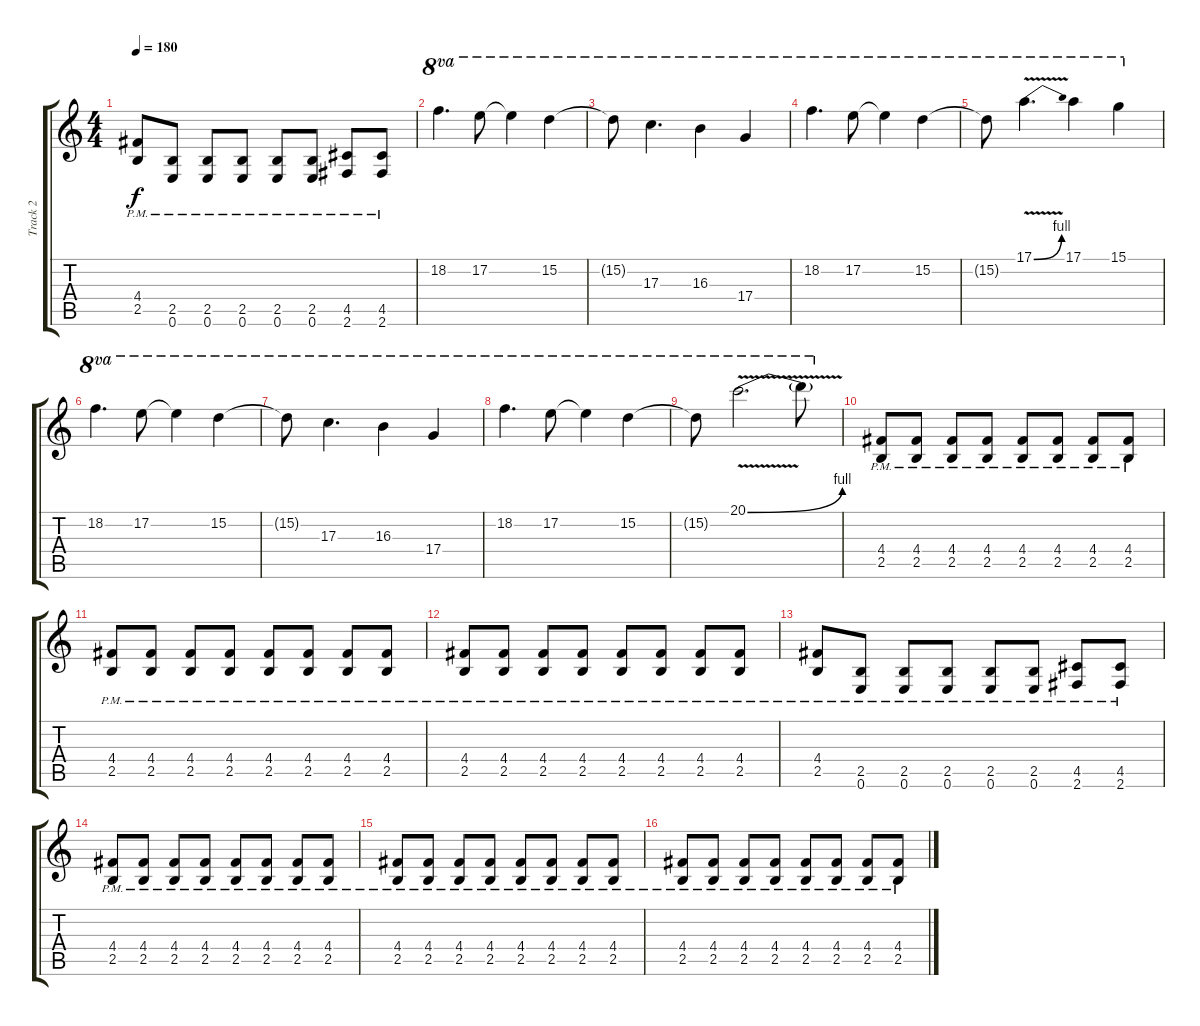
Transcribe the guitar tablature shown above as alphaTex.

\track ("Track 2" "Track 2") {instrument overdrivenguitar}
\staff {score tabs}
\tuning (E4 B3 G3 D3 A2 E2) {hide}
\ts (4 4)
\tempo 180
\clef g2
\ks c
(4.4{pm} 2.5{pm}).8{dy f} (2.5{pm} 0.6{pm}).8 (2.5{pm} 0.6{pm}).8 (2.5{pm} 0.6{pm}).8 (2.5{pm} 0.6{pm}).8 (2.5{pm} 0.6{pm}).8 (4.5{pm} 2.6{pm}).8 (4.5{pm} 2.6{pm}).8 |
18.2.4{d ot 8va} 17.2.8{ot 8va} 17.2{t}.4{ot 8va} 15.2.4{ot 8va} |
15.2{t}.8{ot 8va} 17.3.4{d ot 8va} 16.3.4{ot 8va} 17.4.4{ot 8va} |
18.2.4{d ot 8va} 17.2.8{ot 8va} 17.2{t}.4{ot 8va} 15.2.4{ot 8va} |
15.2{t}.8{ot 8va} 17.1{be (bend 0 0 60 4) v}.4{d ot 8va} 17.1.4{ot 8va} 15.1.4{ot 8va} |
18.2.4{d ot 8va} 17.2.8{ot 8va} 17.2{t}.4{ot 8va} 15.2.4{ot 8va} |
15.2{t}.8{ot 8va} 17.3.4{d ot 8va} 16.3.4{ot 8va} 17.4.4{ot 8va} |
18.2.4{d ot 8va} 17.2.8{ot 8va} 17.2{t}.4{ot 8va} 15.2.4{ot 8va} |
15.2{t}.8{ot 8va} 20.1{be (bend 0 0 60 4) v}.2{d ot 8va} 20.1{t}.8{ot 8va} |
(4.4{pm} 2.5{pm}).8 (4.4 2.5{pm}).8 (4.4 2.5{pm}).8 (4.4 2.5{pm}).8 (4.4 2.5{pm}).8 (4.4 2.5{pm}).8 (4.4 2.5{pm}).8 (4.4 2.5{pm}).8 |
(4.4{pm} 2.5{pm}).8 (4.4 2.5{pm}).8 (4.4 2.5{pm}).8 (4.4 2.5{pm}).8 (4.4 2.5{pm}).8 (4.4 2.5{pm}).8 (4.4 2.5{pm}).8 (4.4 2.5{pm}).8 |
(4.4{pm} 2.5{pm}).8 (4.4 2.5{pm}).8 (4.4 2.5{pm}).8 (4.4 2.5{pm}).8 (4.4 2.5{pm}).8 (4.4 2.5{pm}).8 (4.4 2.5{pm}).8 (4.4 2.5{pm}).8 |
(4.4{pm} 2.5{pm}).8 (2.5{pm} 0.6{pm}).8 (2.5{pm} 0.6{pm}).8 (2.5{pm} 0.6{pm}).8 (2.5{pm} 0.6{pm}).8 (2.5{pm} 0.6{pm}).8 (4.5{pm} 2.6{pm}).8 (4.5{pm} 2.6{pm}).8 |
(4.4{pm} 2.5{pm}).8 (4.4 2.5{pm}).8 (4.4 2.5{pm}).8 (4.4 2.5{pm}).8 (4.4 2.5{pm}).8 (4.4 2.5{pm}).8 (4.4 2.5{pm}).8 (4.4 2.5{pm}).8 |
(4.4{pm} 2.5{pm}).8 (4.4 2.5{pm}).8 (4.4 2.5{pm}).8 (4.4 2.5{pm}).8 (4.4 2.5{pm}).8 (4.4 2.5{pm}).8 (4.4 2.5{pm}).8 (4.4 2.5{pm}).8 |
(4.4{pm} 2.5{pm}).8 (4.4 2.5{pm}).8 (4.4 2.5{pm}).8 (4.4 2.5{pm}).8 (4.4 2.5{pm}).8 (4.4 2.5{pm}).8 (4.4 2.5{pm}).8 (4.4 2.5{pm}).8
